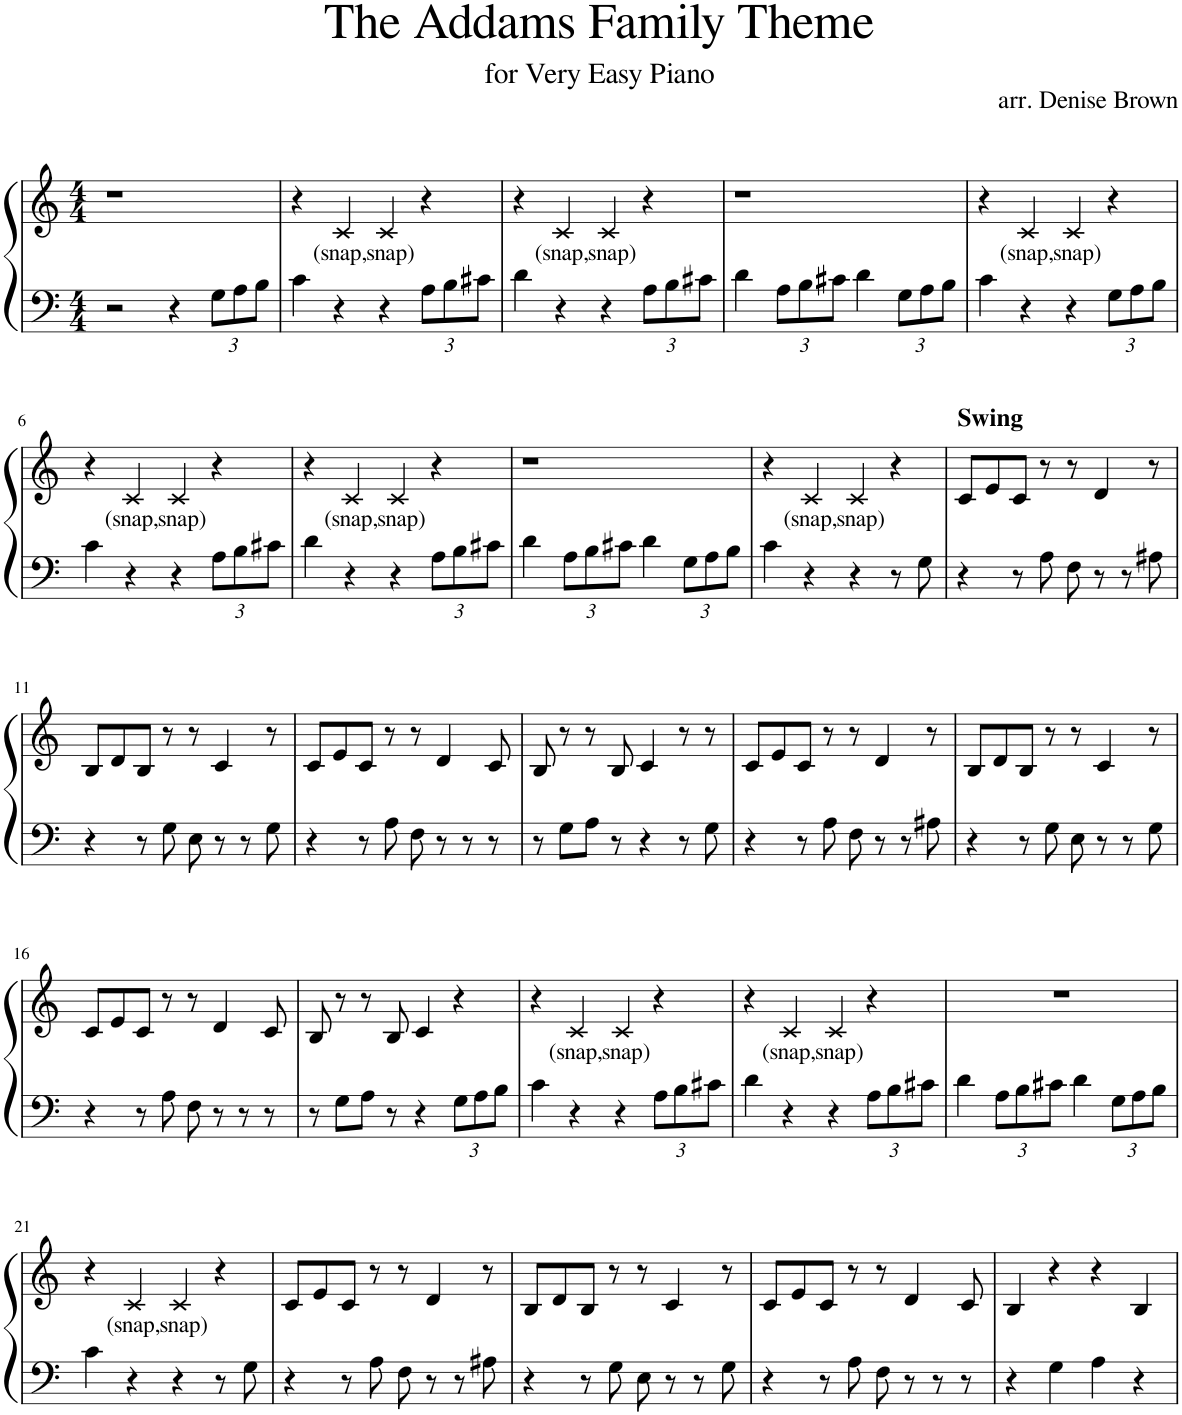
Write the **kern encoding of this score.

**kern	**kern	**text
*part1	*part1	*part1
*staff2	*staff1	*staff1
*I"Piano	*	*
*I'Pno.	*	*
*clefF4	*clefG2	*
*k[]	*k[]	*
*M4/4	*M4/4	*
=1	=1	=1
2r	1r	.
4r	.	.
*Xbrackettup	*	*
12G\L	.	.
12A\	.	.
12B\J	.	.
=2	=2	=2
4c\	4r	.
!	!	!LO:LY:b
4r	4c/	(snap,
!	!	!LO:LY:b
4r	4c/	snap)
12A\L	4r	.
12B\	.	.
12c#X\J	.	.
=3	=3	=3
4d\	4r	.
!	!	!LO:LY:b
4r	4c/	(snap,
!	!	!LO:LY:b
4r	4c/	snap)
12A\L	4r	.
12B\	.	.
12c#X\J	.	.
=4	=4	=4
4d\	1r	.
12A\L	.	.
12B\	.	.
12c#X\J	.	.
4d\	.	.
12G\L	.	.
12A\	.	.
12B\J	.	.
=5	=5	=5
4c\	4r	.
!	!	!LO:LY:b
4r	4c/	(snap,
!	!	!LO:LY:b
4r	4c/	snap)
12G\L	4r	.
12A\	.	.
12B\J	.	.
!!LO:LB:g=z
=6	=6	=6
4c\	4r	.
!	!	!LO:LY:b
4r	4c/	(snap,
!	!	!LO:LY:b
4r	4c/	snap)
12A\L	4r	.
12B\	.	.
12c#X\J	.	.
=7	=7	=7
4d\	4r	.
!	!	!LO:LY:b
4r	4c/	(snap,
!	!	!LO:LY:b
4r	4c/	snap)
12A\L	4r	.
12B\	.	.
12c#X\J	.	.
=8	=8	=8
4d\	1r	.
12A\L	.	.
12B\	.	.
12c#X\J	.	.
4d\	.	.
12G\L	.	.
12A\	.	.
12B\J	.	.
=9	=9	=9
4c\	4r	.
!	!	!LO:LY:b
4r	4c/	(snap,
!	!	!LO:LY:b
4r	4c/	snap)
8r	4r	.
8G\	.	.
=10	=10	=10
4r	8c/L	.
.	8e/	.
8r	8c/J	.
8A\	8r	.
8F\	8r	.
8r	4d/	.
8r	.	.
8A#X\	8r	.
!!LO:LB:g=z
=11	=11	=11
4r	8B/L	.
.	8d/	.
8r	8B/J	.
8G\	8r	.
8E\	8r	.
8r	4c/	.
8r	.	.
8G\	8r	.
=12	=12	=12
4r	8c/L	.
.	8e/	.
8r	8c/J	.
8A\	8r	.
8F\	8r	.
8r	4d/	.
8r	.	.
8r	8c/	.
=13	=13	=13
8r	8B/	.
8G\L	8r	.
8A\J	8r	.
8r	8B/	.
4r	4c/	.
8r	8r	.
8G\	8r	.
=14	=14	=14
4r	8c/L	.
.	8e/	.
8r	8c/J	.
8A\	8r	.
8F\	8r	.
8r	4d/	.
8r	.	.
8A#X\	8r	.
=15	=15	=15
4r	8B/L	.
.	8d/	.
8r	8B/J	.
8G\	8r	.
8E\	8r	.
8r	4c/	.
8r	.	.
8G\	8r	.
!!LO:LB:g=z
=16	=16	=16
4r	8c/L	.
.	8e/	.
8r	8c/J	.
8A\	8r	.
8F\	8r	.
8r	4d/	.
8r	.	.
8r	8c/	.
=17	=17	=17
8r	8B/	.
8G\L	8r	.
8A\J	8r	.
8r	8B/	.
4r	4c/	.
12G\L	4r	.
12A\	.	.
12B\J	.	.
=18	=18	=18
4c\	4r	.
!	!	!LO:LY:b
4r	4c/	(snap,
!	!	!LO:LY:b
4r	4c/	snap)
12A\L	4r	.
12B\	.	.
12c#X\J	.	.
=19	=19	=19
4d\	4r	.
!	!	!LO:LY:b
4r	4c/	(snap,
!	!	!LO:LY:b
4r	4c/	snap)
12A\L	4r	.
12B\	.	.
12c#X\J	.	.
=20	=20	=20
4d\	1r	.
12A\L	.	.
12B\	.	.
12c#X\J	.	.
4d\	.	.
12G\L	.	.
12A\	.	.
12B\J	.	.
!!LO:LB:g=z
=21	=21	=21
4c\	4r	.
!	!	!LO:LY:b
4r	4c/	(snap,
!	!	!LO:LY:b
4r	4c/	snap)
8r	4r	.
8G\	.	.
=22	=22	=22
4r	8c/L	.
.	8e/	.
8r	8c/J	.
8A\	8r	.
8F\	8r	.
8r	4d/	.
8r	.	.
8A#X\	8r	.
=23	=23	=23
4r	8B/L	.
.	8d/	.
8r	8B/J	.
8G\	8r	.
8E\	8r	.
8r	4c/	.
8r	.	.
8G\	8r	.
=24	=24	=24
4r	8c/L	.
.	8e/	.
8r	8c/J	.
8A\	8r	.
8F\	8r	.
8r	4d/	.
8r	.	.
8r	8c/	.
=25	=25	=25
4r	4B/	.
4G\	4r	.
4A\	4r	.
4r	4B/	.
=	=	=
*-	*-	*-
